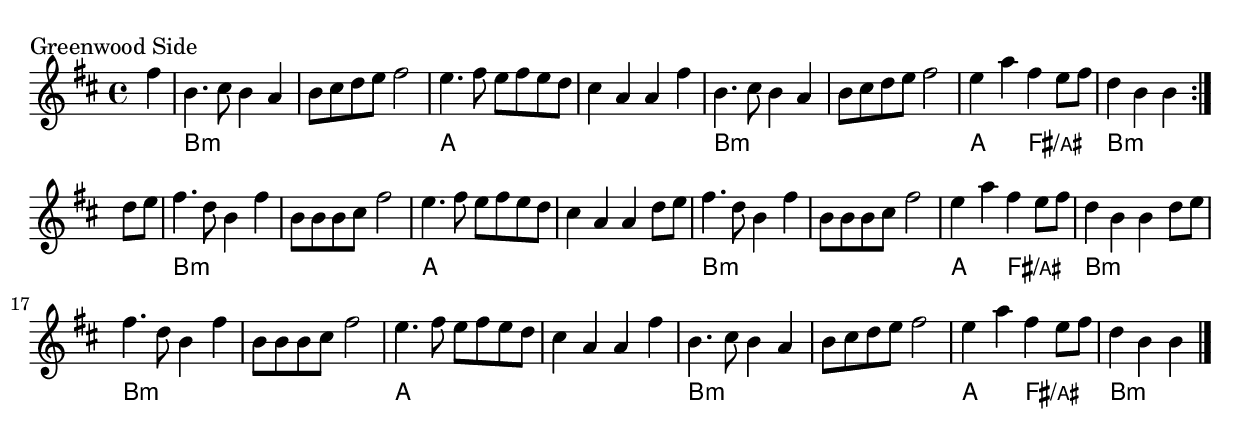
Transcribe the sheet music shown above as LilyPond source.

\version "2.22.0"

#(define (lower-extension pitch chbass)
    "Return re-sized markup for pitch note name."
    #{
        \markup \fontsize #-2
        #(note-name->markup pitch chbass)
    #}
)

\include "english.ly"


\paper {
   top-margin = 5\mm
   bottom-margin = 5\mm
   left-margin = 5\mm
   right-margin = 5\mm
   ragged-bottom = ##f
%   page-limit-inter-system-space=##t
%   page-limit-inter-system-space-factor=1
%   after-title-space = 10\mm
   score-markup-spacing = #'((basic-distance . 10))
   markup-system-spacing = #'((basic-distance . 5))
   system-system-spacing= #'((basic-distance . 12))
%   markup-markup-spacing = #'((basic-distance . 0))
}

\layout {
  indent = 0 \mm
  \context { 
        \ChordNames
        chordNoteNamer = #lower-extension
        \override ChordName.font-size = #0.5
  }
}

% Greenwood Side
\score{
  \relative c''{
    <<
      {
        \clef treble
        \key b \minor
        \time 4/4
        \partial 4 fs4 |
        b,4. cs8 b4 a |
        b8 cs d e fs2 |
        e4. fs8 e fs e d |
        cs4 a a fs' |
        b,4. cs8 b4 a |
        b8 cs d e fs2 |
        e4 a fs e8 fs |
        d4 b b \bar":|."\break
        d8 e | fs4. d8 b4 fs' |
        b,8 b b cs fs2 |
        e4. fs8 e fs e d |
        cs4 a a d8 e |
        fs4. d8 b4 fs' |
        b,8 b b cs fs2 |
        e4 a fs e8 fs |
        d4 b b d8 e |\break
        fs4. d8 b4 fs' |
        b,8 b b cs fs2 |
        e4. fs8 e fs e d |
        cs4 a a fs' |\noBreak
        b,4. cs8 b4 a |
        b8 cs d e fs2 |
        e4 a fs e8 fs |
        d4 b b \bar"|."
      }
      \new ChordNames{
        \chordmode{
          \partial 4 s4 |
          b1:m | s | a | s | b:m | s | a2 fs/as | b1:m |
          b:m | s | a | s | b:m | s | a2 fs/as | b1:m |
          b:m | s | a | s | b:m | s | a2 fs/as | b:m s4
        }
      }
    >>
  }
  \header{
    piece = "Greenwood Side"
  }
}
